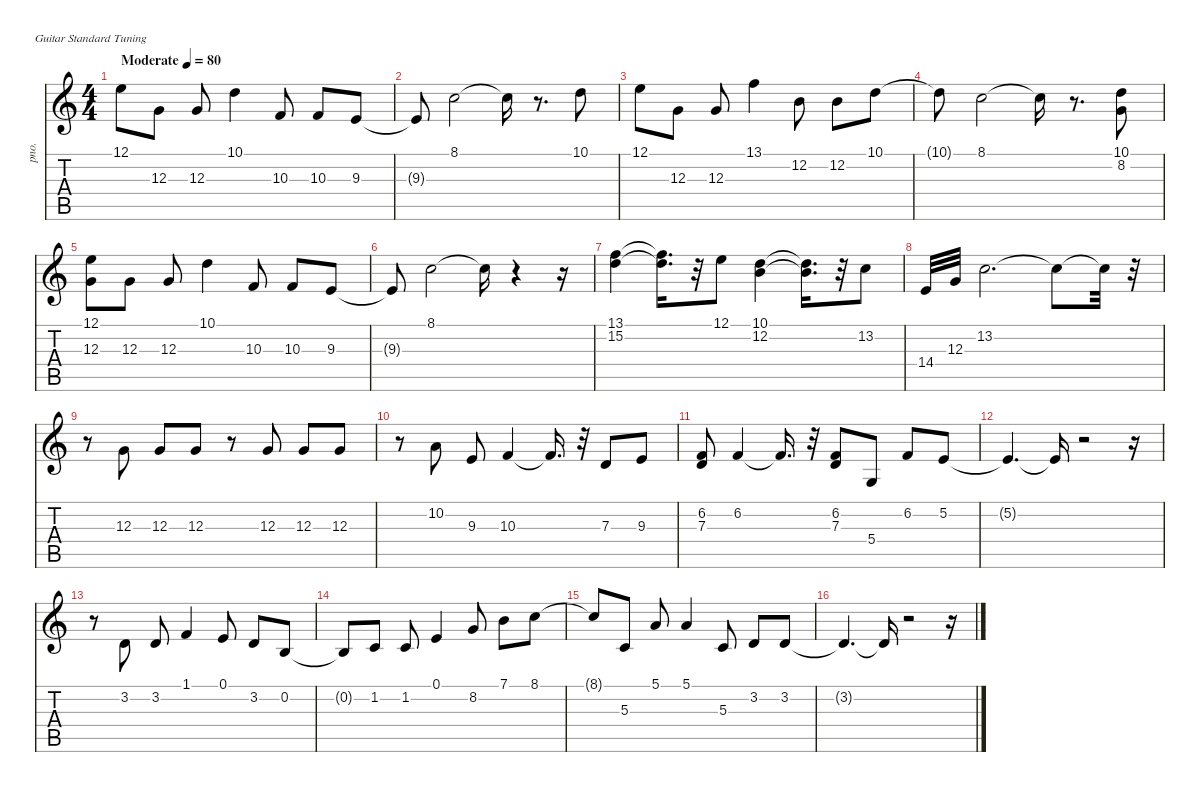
\defaultSystemsLayout 4
\hideDynamics
\bracketExtendMode nobrackets
\otherSystemsTrackNameOrientation horizontal
\track ("钢琴部分" "pno.") {instrument acousticgrandpiano}
\staff {score tabs}
\tuning (E4 B3 G3 D3 A2 E2)
\ts (4 4)
\beaming (8 2 2 2 2)
\tempo (80 "Moderate")
\clef g2
\ks c
12.1.8{dy mf instrument acousticgrandpiano beam Down} 12.3.8{beam Down} 12.3.8{beam Up} 10.1.4{beam Down} 10.3.8{beam Up} 10.3.8{beam Up} 9.3.8{beam Up} |
9.3{t}.8{dy f beam Up} 8.1.2{dy mf beam Down} 8.1{t}.16{dy f beam Down} r.8{d beam Down} 10.1.8{dy mf beam Down} |
12.1.8{beam Down} 12.3.8{beam Down} 12.3.8{beam Up} 13.1.4{beam Down} 12.2.8{beam Down} 12.2.8{beam Down} 10.1.8{beam Down} |
10.1{t}.8{dy f beam Down} 8.1.2{dy mf beam Down} 8.1{t}.16{dy f beam Down} r.8{d beam Down} (10.1 8.2).8{dy mf beam Down} |
(12.1 12.3).8{beam Down} 12.3.8{beam Down} 12.3.8{beam Up} 10.1.4{beam Down} 10.3.8{beam Up} 10.3.8{beam Up} 9.3.8{beam Up} |
9.3{t}.8{dy f beam Up} 8.1.2{dy mf beam Down} 8.1{t}.16{dy f beam Down} r.4{beam Down} r.16{beam Down} |
(13.1 15.2).4{dy mf beam Down} (13.1{t} 15.2{t}).16{d dy f beam Down} r.32{beam Down} 12.1.8{dy mf beam Down} (10.1 12.2).4{beam Down} (10.1{t} 12.2{t}).16{d dy f beam Down} r.32{beam Down} 13.2.8{dy mf beam Down} |
14.4.32{beam Up} 12.3.32{beam Up} 13.2.2{d beam Down} 13.2{t}.8{dy f beam Down} 13.2{t}.32{beam Down} r.32{beam Down} |
r.8{beam Down} 12.3.8{dy mf beam Up} 12.3.8{beam Up} 12.3.8{beam Up} r.8{beam Up} 12.3.8{beam Up} 12.3.8{beam Up} 12.3.8{beam Up} |
r.8{beam Down} 10.2.8{beam Up} 9.3.8{beam Up} 10.3.4{beam Up} 10.3{t}.16{d dy f beam Up} r.32{beam Up} 7.3.8{dy mf beam Up} 9.3.8{beam Up} |
(6.2 7.3).8{beam Up} 6.2.4{beam Up} 6.2{t}.16{d dy f beam Up} r.32{beam Up} (6.2 7.3).8{dy mf beam Up} 5.4.8{beam Up} 6.2.8{beam Up} 5.2.8{beam Up} |
5.2{t}.4{d dy f beam Up} 5.2{t}.16{beam Up} r.2{beam Up} r.16{beam Up} |
r.8{beam Down} 3.2.8{dy mf beam Up} 3.2.8{beam Up} 1.1.4{beam Up} 0.1.8{beam Up} 3.2.8{beam Up} 0.2.8{beam Up} |
0.2{t}.8{dy f beam Up} 1.2.8{dy mf beam Up} 1.2.8{beam Up} 0.1.4{beam Up} 8.2.8{beam Up} 7.1.8{beam Down} 8.1.8{beam Down} |
8.1{t}.8{dy f beam Up} 5.3.8{dy mf beam Up} 5.1.8{beam Up} 5.1.4{beam Up} 5.3.8{beam Up} 3.2.8{beam Up} 3.2.8{beam Up} |
3.2{t}.4{d dy f beam Up} 3.2{t}.16{beam Up} r.2{beam Up} r.16{beam Up}
